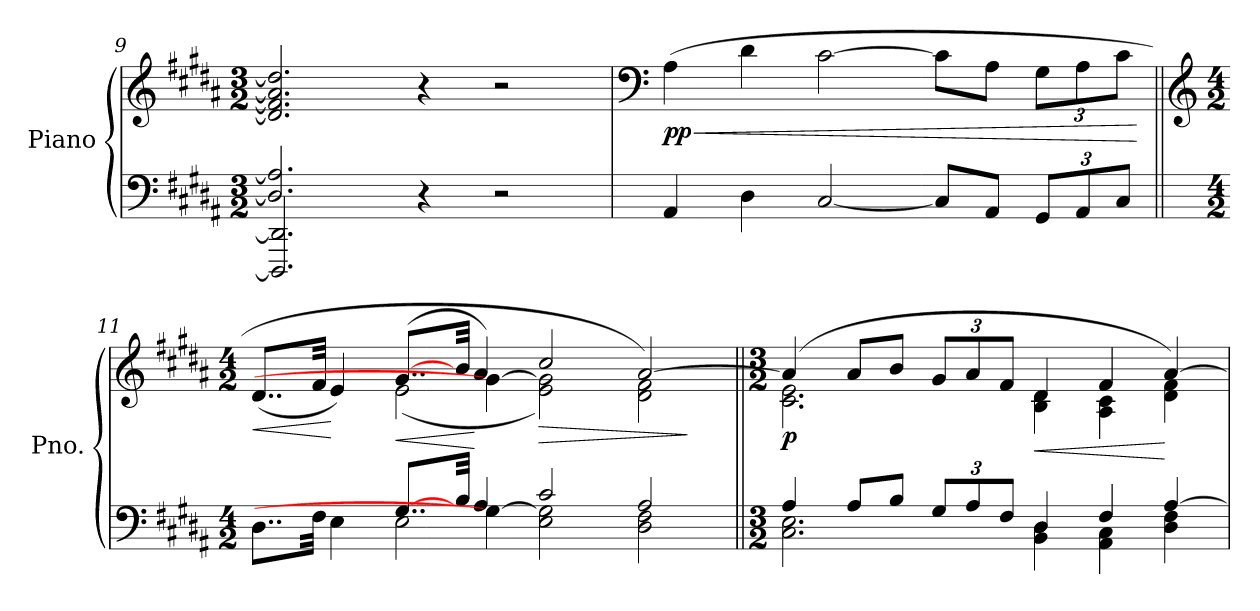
**kern	**kern	**dynam
*part1	*part1	*part1
*staff2	*staff1	*staff1/2
*I"Piano	*	*
*I'Pno.	*	*
*clefF4	*clefG2	*
*k[f#c#g#d#a#]	*k[f#c#g#d#a#]	*
*M3/2	*M3/2	*
=9	=9	=9
*^	*	*
2.D#/] 2.A#/]	2.DDD#/] 2.DD#/]	2.d#/] 2.f##/] 2.a#/] 2.dd#/]	.
4r	4ryy	4r	.
2r	2ryy	2r	.
*v	*v	*	*
!!LO:LB:g=z
=10	=10	=10
*	*clefF4	*
*^	*	*
!	!	!	!LO:HP:b
!	!	!	!LO:DY:n=1:b
*v	*v	*	*
4AA#/	(>4A#\	< pp
4D#\	4d#\	.
[2C#/	[2c#\	.
8C#/L]	8c#\L]	.
8AA#/J	8A#\J	.
*Xbrackettup	*Xbrackettup	*
12GG#/L	12G#\L	.
12AA#/	12A#\	.
12C#/J	12c#\J	.
.	.	[
=11||	=11||	=11||
*	*clefG2	*
*M4/2	*M4/2	*
*^	*	*
*	*^	*	*
!	!	!	!	!LO:HP:b
*	*	*	*^	*
*	*	*	*	*^	*
8..D#\L	2ryy	2.ryy	(<8..d#/L	2ryy	2.ryy	<
32F#\Jkk	.	.	32f#/Jkk	.	.	.
4E\	.	.	4e/)	.	.	[
!	!	!	!	!	!	!LO:HP:b
[8..G#/L	2E\	.	(>[8..g#/L	(<2e\	.	<
32B/Jkk	.	.	32b/Jkk	.	.	.
4A#/	.	4G#\_	4a#/)	.	4g#\_	[
!	!	!	!	!	!	!LO:HP:b
2c#/	2E\ 2G#\]	1ryy	2cc#/	2e\ 2g#\])	1ryy	>
2A#/	2D#\ 2F#\	.	[2a#/)	2d#\ 2f#\	.	.
*v	*v	*v	*	*	*	*
*	*v	*v	*v	*
.	.	]
=12||	=12||	=12||
*M3/2	*M3/2	*
*^	*^	*
!	!	!	!	!LO:DY:b
4A#/	2.C#\ 2.E\	(>4a#/]	2.c#\ 2.e\	p
8A#/L	.	8a#/L	.	.
8B/J	.	8b/J	.	.
12G#/L	.	12g#/L	.	.
12A#/	.	12a#/	.	.
12F#/J	.	12f#/J	.	.
!	!	!	!	!LO:HP:b
4D#/	4BB\ 4D#\	4d#/	4B\ 4d#\	<
4F#/	4AA#\ 4C#\	4f#/	4A#\ 4c#\	.
[4A#/	4D#\ 4F#\	[4a#/)	4d#\ 4f#\	[
*v	*v	*	*	*
*	*v	*v	*
=	=	=
*-	*-	*-
